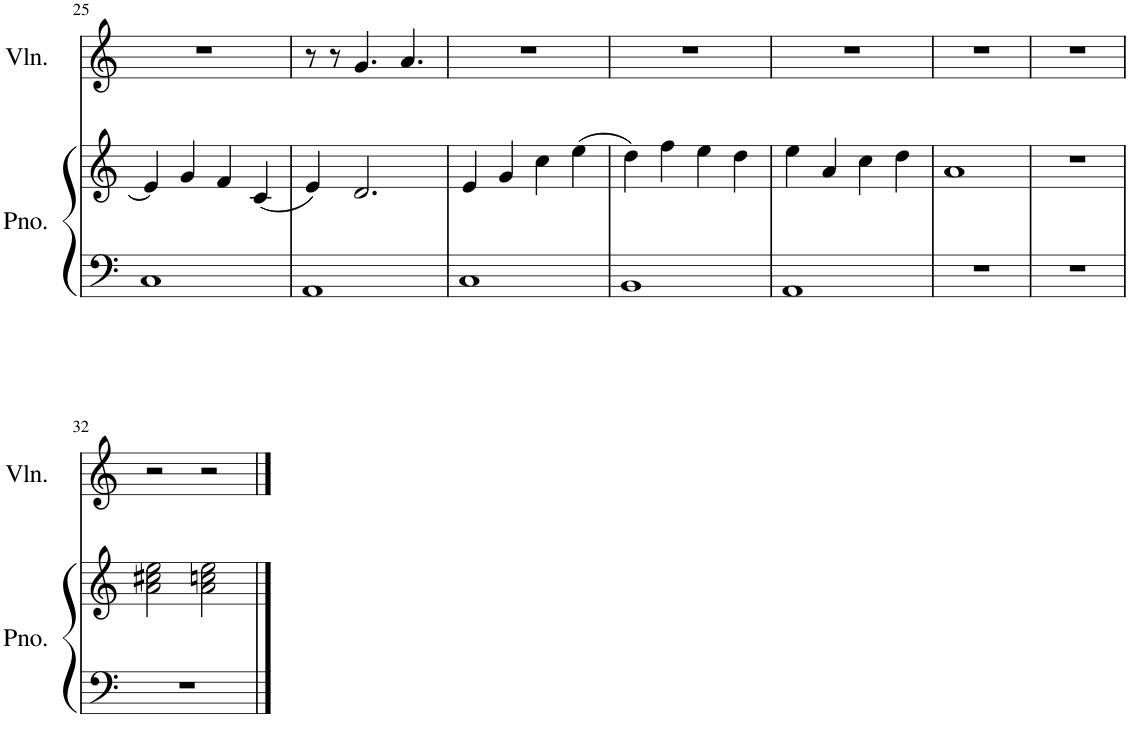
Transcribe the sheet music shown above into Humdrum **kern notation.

**kern	**kern	**kern
*part2	*part2	*part1
*staff3	*staff2	*staff1
*I"Piano	*	*I"Violin
*I'Pno.	*	*I'Vln.
!!LO:PB:g=z
*clefF4	*clefG2	*clefG2
*k[]	*k[]	*k[]
*M4/4	*M4/4	*M4/4
=25	=25	=25
1C	4e/]	1r
.	4g/	.
.	4f/	.
.	(4c/	.
=26	=26	=26
1AA	4e/)	8r
.	.	8r
.	2.d/	4.g/
.	.	4.a/
=27	=27	=27
1C	4e/	1r
.	4g/	.
.	4cc\	.
.	(4ee\	.
=28	=28	=28
1BB	4dd\)	1r
.	4ff\	.
.	4ee\	.
.	4dd\	.
=29	=29	=29
1AA	4ee\	1r
.	4a/	.
.	4cc\	.
.	4dd\	.
=30	=30	=30
1r	1a	1r
=31	=31	=31
1r	1r	1r
!!LO:LB:g=z
=32	=32	=32
1r	2a\ 2cc#X\ 2ee\	2r
.	2a\ 2ccn\ 2ee\	2r
==	==	==
*-	*-	*-
